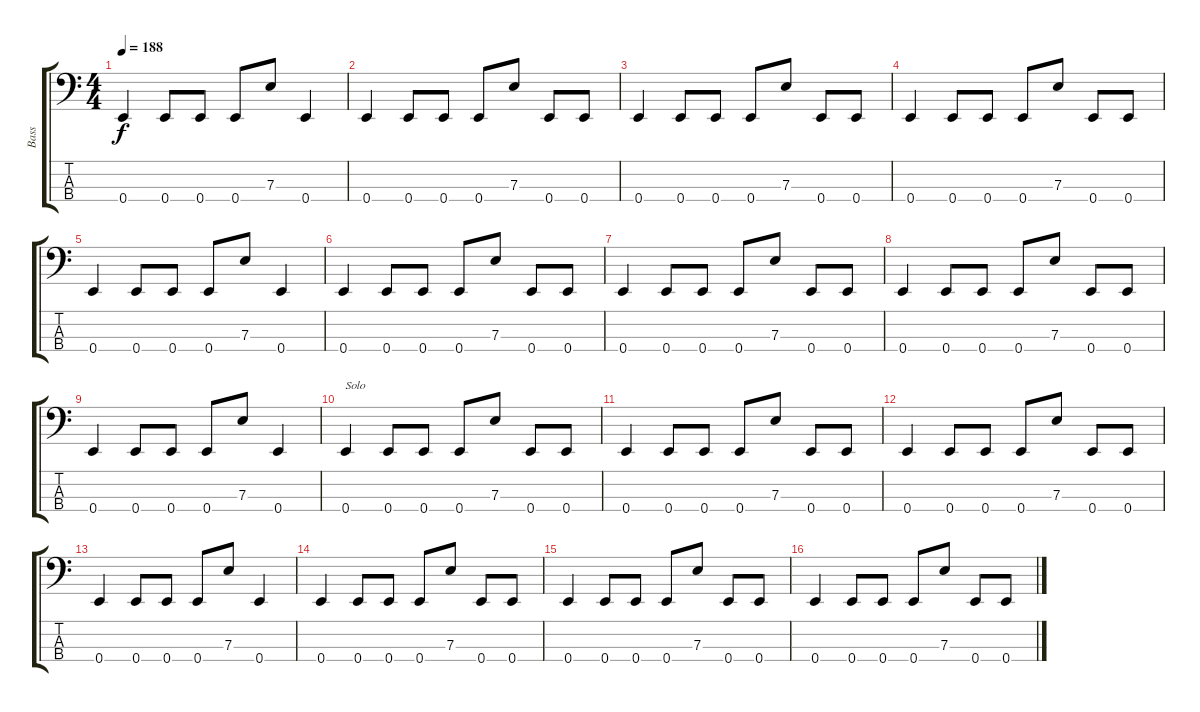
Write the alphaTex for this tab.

\track ("Bass" "Bass") {instrument electricbassfinger}
\staff {score tabs}
\tuning (G2 D2 A1 E1) {hide}
\ts (4 4)
\tempo 188
\clef f4
\ks c
0.4.4{dy f} 0.4.8 0.4.8 0.4.8 7.3.8 0.4.4 |
0.4.4 0.4.8 0.4.8 0.4.8 7.3.8 0.4.8 0.4.8 |
0.4.4 0.4.8 0.4.8 0.4.8 7.3.8 0.4.8 0.4.8 |
0.4.4 0.4.8 0.4.8 0.4.8 7.3.8 0.4.8 0.4.8 |
0.4.4 0.4.8 0.4.8 0.4.8 7.3.8 0.4.4 |
0.4.4 0.4.8 0.4.8 0.4.8 7.3.8 0.4.8 0.4.8 |
0.4.4 0.4.8 0.4.8 0.4.8 7.3.8 0.4.8 0.4.8 |
0.4.4 0.4.8 0.4.8 0.4.8 7.3.8 0.4.8 0.4.8 |
0.4.4 0.4.8 0.4.8 0.4.8 7.3.8 0.4.4 |
0.4.4{txt "Solo"} 0.4.8 0.4.8 0.4.8 7.3.8 0.4.8 0.4.8 |
0.4.4 0.4.8 0.4.8 0.4.8 7.3.8 0.4.8 0.4.8 |
0.4.4 0.4.8 0.4.8 0.4.8 7.3.8 0.4.8 0.4.8 |
0.4.4 0.4.8 0.4.8 0.4.8 7.3.8 0.4.4 |
0.4.4 0.4.8 0.4.8 0.4.8 7.3.8 0.4.8 0.4.8 |
0.4.4 0.4.8 0.4.8 0.4.8 7.3.8 0.4.8 0.4.8 |
0.4.4 0.4.8 0.4.8 0.4.8 7.3.8 0.4.8 0.4.8
